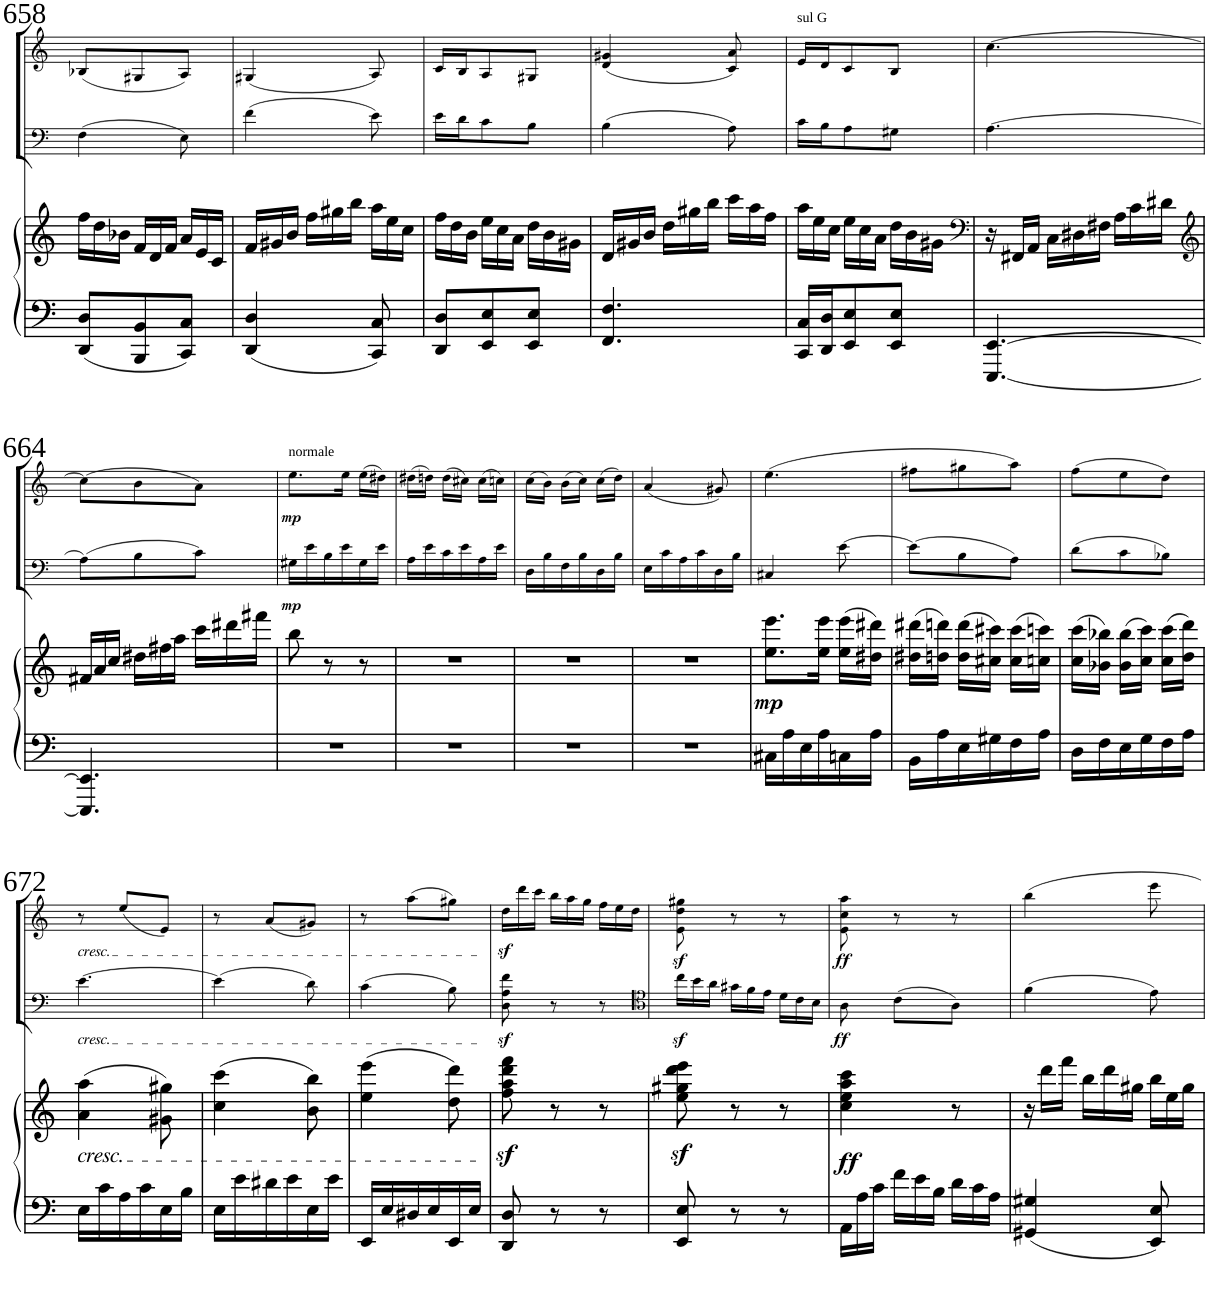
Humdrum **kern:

**kern	**kern	**dynam	**kern	**dynam	**kern	**dynam
*part3	*part3	*part3	*part2	*part2	*part1	*part1
*staff4	*staff3	*staff3/4	*staff2	*staff2	*staff1	*staff1
*I"Piano	*	*	*I"Cello	*	*I"Violin	*
*I'Pno	*	*	*	*	*I'Vln	*
!!LO:PB:g=z
*clefF4	*clefG2	*	*clefF4	*	*clefG2	*
*k[]	*k[]	*	*k[]	*	*k[]	*
*M3/8	*M3/8	*	*M3/8	*	*M3/8	*
*	*Xbrackettup	*	*	*	*	*
=658	=658	=658	=658	=658	=658	=658
8DD/ 8D/L	24ff\LL	.	(4F\	.	(8B-X/L	.
.	24dd\	.	.	.	.	.
.	24b-X\JJ	.	.	.	.	.
8BBB/ 8BB/	24f/LL	.	.	.	8G#X/	.
.	24d/	.	.	.	.	.
.	24f/JJ	.	.	.	.	.
8CC/ 8C/J	24a/LL	.	8E\)	.	8A/J)	.
.	24e/	.	.	.	.	.
.	24c/JJ	.	.	.	.	.
=659	=659	=659	=659	=659	=659	=659
4DD/ 4D/	24f/LL	.	(4f\	.	(4G#X/	.
.	24g#X/	.	.	.	.	.
.	24b/JJ	.	.	.	.	.
.	24ff\LL	.	.	.	.	.
.	24gg#X\	.	.	.	.	.
.	24bb\JJ	.	.	.	.	.
8CC/ 8C/	24aa\LL	.	8e\)	.	8A/)	.
.	24ee\	.	.	.	.	.
.	24cc\JJ	.	.	.	.	.
=660	=660	=660	=660	=660	=660	=660
8DD/'~ 8D/'~L	24ff\LL	.	16e\LL	.	16c/LL	.
.	24dd\	.	.	.	.	.
.	.	.	16d\J	.	16B/J	.
.	24b\JJ	.	.	.	.	.
8EE/'~ 8E/'~	24ee\LL	.	8c'~\	.	8A'~/	.
.	24cc\	.	.	.	.	.
.	24a\JJ	.	.	.	.	.
8EE/'~ 8E/'~J	24dd\LL	.	8B'~\J	.	8G#X'~/J	.
.	24b\	.	.	.	.	.
.	24g#X\JJ	.	.	.	.	.
=661	=661	=661	=661	=661	=661	=661
4.FF/ 4.F/	24d/LL	.	(4B\	.	(4d/ 4g#X/	.
.	24g#X/	.	.	.	.	.
.	24b/JJ	.	.	.	.	.
.	24dd\LL	.	.	.	.	.
.	24gg#X\	.	.	.	.	.
.	24bb\JJ	.	.	.	.	.
.	24ccc\LL	.	8A\)	.	8c/ 8a/)	.
.	24aa\	.	.	.	.	.
.	24ff\JJ	.	.	.	.	.
=662	=662	=662	=662	=662	=662	=662
!	!	!	!	!	!LO:TX:a:t=sul G	!
16CC/ 16C/LL	24aa\LL	.	16c\LL	.	16e/LL	.
.	24ee\	.	.	.	.	.
16DD/ 16D/J	.	.	16B\J	.	16d/J	.
.	24cc\JJ	.	.	.	.	.
8EE/'~ 8E/'~	24ee\LL	.	8A'~\	.	8c'~/	.
.	24cc\	.	.	.	.	.
.	24a\JJ	.	.	.	.	.
8EE/'~ 8E/'~J	24dd\LL	.	8G#X'~\J	.	8B'~/J	.
.	24b\	.	.	.	.	.
.	24g#X\JJ	.	.	.	.	.
=663	=663	=663	=663	=663	=663	=663
*	*clefF4	*	*	*	*	*
*	*brackettup	*	*	*	*	*
[4.EEE/ [4.EE/	24r	.	[4.A\	.	[4.cc\	.
.	24FF#X/LL	.	.	.	.	.
.	24AA/JJ	.	.	.	.	.
*	*Xbrackettup	*	*	*	*	*
.	24C\LL	.	.	.	.	.
.	24D#X\	.	.	.	.	.
.	24F#X\JJ	.	.	.	.	.
.	24A\LL	.	.	.	.	.
.	24c\	.	.	.	.	.
.	24d#X\JJ	.	.	.	.	.
!!LO:LB:g=z
=664	=664	=664	=664	=664	=664	=664
*	*clefG2	*	*	*	*	*
4.EEE/] 4.EE/]	24f#X/LL	.	(8A\L]	.	(8cc\L]	.
.	24a/	.	.	.	.	.
.	24cc/JJ	.	.	.	.	.
.	24dd#X\LL	.	8B\	.	8b\	.
.	24ff#X\	.	.	.	.	.
.	24aa\JJ	.	.	.	.	.
.	24ccc\LL	.	8c\J)	.	8a\J)	.
.	24ddd#X\	.	.	.	.	.
.	24fff#X\JJ	.	.	.	.	.
=665	=665	=665	=665	=665	=665	=665
!	!	!	!	!	!LO:TX:a:t=normale	!
!	!	!	!	!LO:DY:b	!	!LO:DY:b
4.r	8bb\	.	16G#X\LL	mp	8.ee\L	mp
.	.	.	16e\	.	.	.
.	8r	.	16B\	.	.	.
.	.	.	16e\	.	16ee\Jk	.
.	8r	.	16G#\	.	(16ee\LL	.
.	.	.	16e\JJ	.	16dd#X\JJ)	.
=666	=666	=666	=666	=666	=666	=666
4.r	4.r	.	16A\LL	.	(16dd#X\LL	.
.	.	.	16e\	.	16ddn\JJ)	.
.	.	.	16c\	.	(16dd\LL	.
.	.	.	16e\	.	16cc#X\JJ)	.
.	.	.	16A\	.	(16cc#\LL	.
.	.	.	16e\JJ	.	16ccn\JJ)	.
=667	=667	=667	=667	=667	=667	=667
4.r	4.r	.	16D\LL	.	(16cc\LL	.
.	.	.	16B\	.	16b\JJ)	.
.	.	.	16F\	.	(16b\LL	.
.	.	.	16B\	.	16cc\JJ)	.
.	.	.	16D\	.	(16cc\LL	.
.	.	.	16B\JJ	.	16dd\JJ)	.
=668	=668	=668	=668	=668	=668	=668
4.r	4.r	.	16E\LL	.	(4a/	.
.	.	.	16c\	.	.	.
.	.	.	16A\	.	.	.
.	.	.	16c\	.	.	.
.	.	.	16D\	.	8g#X/)	.
.	.	.	16B\JJ	.	.	.
=669	=669	=669	=669	=669	=669	=669
!	!	!LO:DY:b	!	!	!	!
16C#X\LL	8.ee\ 8.eee\L	mp	4C#X/	.	(4.ee\	.
16A\	.	.	.	.	.	.
16E\	.	.	.	.	.	.
16A\	16ee\ 16eee\Jk	.	.	.	.	.
16Cn\	(16ee\ 16eee\LL	.	[8e\	.	.	.
16A\JJ	16dd#X\ 16ddd#X\JJ)	.	.	.	.	.
=670	=670	=670	=670	=670	=670	=670
16BB\LL	(16dd#X\ 16ddd#X\LL	.	(8e\L]	.	8ff#X\L	.
16A\	16ddn\ 16dddn\JJ)	.	.	.	.	.
16E\	(16dd\ 16ddd\LL	.	8B\	.	8gg#X\	.
16G#X\	16cc#X\ 16ccc#X\JJ)	.	.	.	.	.
16F\	(16cc#\ 16ccc#\LL	.	8A\J)	.	8aa\J)	.
16A\JJ	16ccn\ 16cccn\JJ)	.	.	.	.	.
=671	=671	=671	=671	=671	=671	=671
16D\LL	(16cc\ 16ccc\LL	.	(8d\L	.	(8ff\L	.
16F\	16b-X\ 16bb-X\JJ)	.	.	.	.	.
16E\	(16b-\ 16bb-\LL	.	8c\	.	8ee\	.
16G\	16cc\ 16ccc\JJ)	.	.	.	.	.
16F\	(16cc\ 16ccc\LL	.	8B-X\J)	.	8dd\J)	.
16A\JJ	16dd\ 16ddd\JJ)	.	.	.	.	.
!!LO:LB:g=z
=672	=672	=672	=672	=672	=672	=672
!	!	!	!	!	!LO:TX:b:i:t=cresc.	!
!	!	!	!LO:TX:b:i:t=cresc.	!	!	!
!	!LO:TX:b:i:t=cresc.	!	!	!	!	!
16E\LL	(4a\ 4aa\	.	[4.e\	.	8r	.
16c\	.	.	.	.	.	.
16A\	.	.	.	.	(8ee/L	.
16c\	.	.	.	.	.	.
16E\	8g#X\ 8gg#X\)	.	.	.	8e/J)	.
16B\JJ	.	.	.	.	.	.
=673	=673	=673	=673	=673	=673	=673
16E\LL	(4cc\ 4ccc\	.	(4e\]	.	8r	.
16e\	.	.	.	.	.	.
16d#X\	.	.	.	.	(8a/L	.
16e\	.	.	.	.	.	.
16E\	8b\ 8bb\)	.	8d\)	.	8g#X/J)	.
16e\JJ	.	.	.	.	.	.
=674	=674	=674	=674	=674	=674	=674
16EE/LL	(4ee\ 4eee\	.	(4c\	.	8r	.
16E/	.	.	.	.	.	.
16D#X/	.	.	.	.	(8aa\L	.
16E/	.	.	.	.	.	.
16EE/	8dd\ 8ddd\)	.	8B\)	.	8gg#X\J)	.
16E/JJ	.	.	.	.	.	.
=675	=675	=675	=675	=675	=675	=675
*	*	*	*	*	*Xbrackettup	*
8DD/ 8D/	8ff\z< 8aa\z< 8ddd\z< 8fff\z<	.	8D\z< 8A\z< 8f\z<	.	24ddz<\LL	.
.	.	.	.	.	24ddd\	.
.	.	.	.	.	24ccc\JJ	.
8r	8r	.	8r	.	24bb\LL	.
.	.	.	.	.	24aa\	.
.	.	.	.	.	24gg\JJ	.
8r	8r	.	8r	.	24ff\LL	.
.	.	.	.	.	24ee\	.
.	.	.	.	.	24dd\JJ	.
=676	=676	=676	=676	=676	=676	=676
*	*	*	*clefC4	*	*	*
*	*	*	*Xbrackettup	*	*	*
8EE/ 8E/	8ee\z< 8gg#X\z< 8ddd\z< 8eee\z<	.	24ccz<\LL	.	8e\z< 8dd\z< 8gg#X\z<	.
.	.	.	24b\	.	.	.
.	.	.	24a\JJ	.	.	.
8r	8r	.	24g#X\LL	.	8r	.
.	.	.	24f\	.	.	.
.	.	.	24e\JJ	.	.	.
8r	8r	.	24d\LL	.	8r	.
.	.	.	24c\	.	.	.
.	.	.	24B\JJ	.	.	.
=677	=677	=677	=677	=677	=677	=677
*Xbrackettup	*	*	*	*	*	*
!	!	!LO:DY:b	!	!LO:DY:b	!	!LO:DY:b
24AA\LL	4cc\ 4ee\ 4aa\ 4ccc\	ff	8A\	ff	8e\ 8cc\ 8aa\	ff
24A\	.	.	.	.	.	.
24c\JJ	.	.	.	.	.	.
24f\LL	.	.	(8c\L	.	8r	.
24e\	.	.	.	.	.	.
24B\JJ	.	.	.	.	.	.
24d\LL	8r	.	8A\J)	.	8r	.
24c\	.	.	.	.	.	.
24A\JJ	.	.	.	.	.	.
=678	=678	=678	=678	=678	=678	=678
*	*brackettup	*	*	*	*	*
4GG#X/ 4G#X/	24r	.	(4f\	.	4bb\	.
.	24ddd\LL	.	.	.	.	.
.	24fff\JJ	.	.	.	.	.
*	*Xbrackettup	*	*	*	*	*
.	24bb\LL	.	.	.	.	.
.	24ddd\	.	.	.	.	.
.	24gg#X\JJ	.	.	.	.	.
8EE/ 8E/	24bb\LL	.	8e\)	.	8eee\	.
.	24ee\	.	.	.	.	.
.	24gg#\JJ	.	.	.	.	.
=	=	=	=	=	=	=
*-	*-	*-	*-	*-	*-	*-
